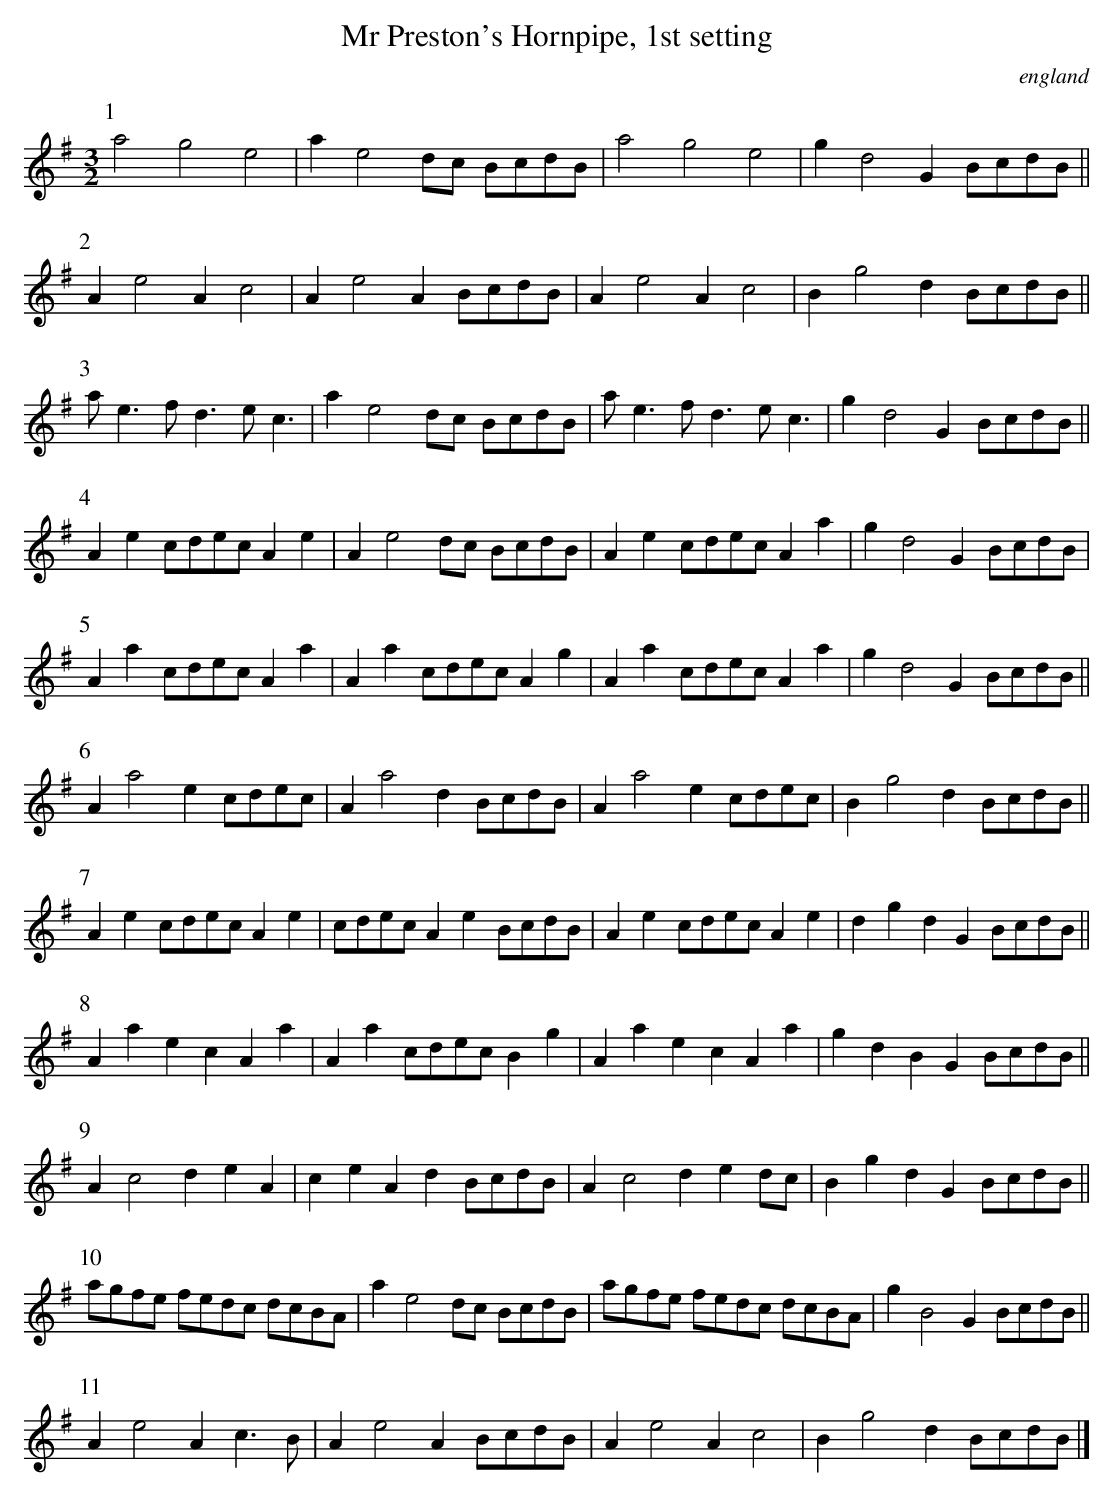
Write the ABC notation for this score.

X:1
T:Mr Preston's Hornpipe, 1st setting
O:england
M:3/2
L:1/8
K:G
P:1
a4 g4 e4 | a2 e4 dc BcdB |\
a4 g4 e4 | g2 d4 G2 BcdB ||
P:2
A2 e4 A2 c4 | A2 e4 A2 BcdB |\
A2 e4 A2 c4 | B2 g4 d2 BcdB ||
P:3
a e3 f d3 e c3 | a2 e4 dc BcdB |\
a e3 f d3 e c3 | g2 d4 G2 BcdB ||
P:4
A2 e2 cdec A2 e2 | A2 e4 dc BcdB |\
A2 e2 cdec A2 a2 | g2 d4 G2 BcdB |
P:5
A2 a2 cdec A2 a2 | A2 a2 cdec A2 g2|\
A2 a2 cdec A2 a2 | g2 d4   G2 BcdB ||
P:6
A2 a4 e2 cdec | A2 a4 d2 BcdB |\
A2 a4 e2 cdec | B2 g4 d2 BcdB ||
P:7
A2 e2 cdec A2 e2 | cdec  A2 e2 BcdB |\
A2 e2 cdec A2 e2 | d2 g2 d2 G2 BcdB ||
P:8
A2 a2 e2 c2 A2 a2 | A2 a2 cdec B2 g2 |\
A2 a2 e2 c2 A2 a2 | g2 d2 B2 G2 BcdB ||
P:9
A2 c4 d2 e2 A2 | c2 e2 A2 d2 BcdB |\
A2 c4 d2 e2 dc | B2 g2 d2 G2 BcdB ||
P:10
agfe fedc dcBA | a2 e4 dc BcdB |\
agfe fedc dcBA | g2 B4 G2 BcdB ||
P:11
A2 e4 A2 c3 B | A2 e4 A2 BcdB |\
A2 e4 A2 c4   | B2 g4 d2 BcdB |]
